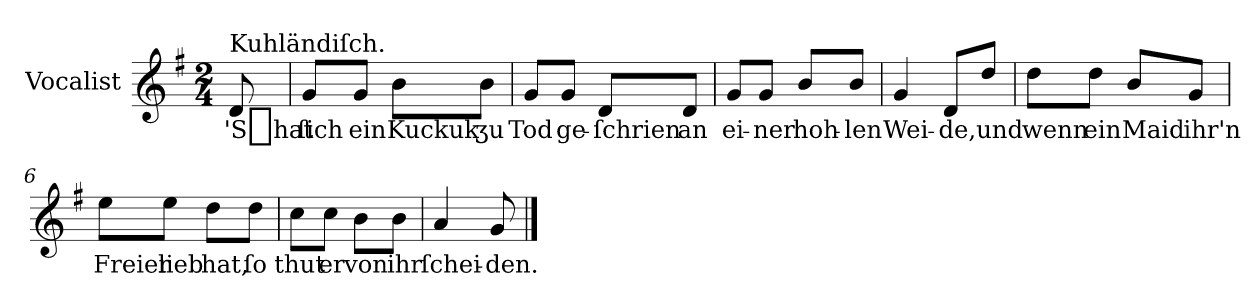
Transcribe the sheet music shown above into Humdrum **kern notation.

**kern	**text
*part1	*part1
*staff1	*staff1
*I"Vocalist	*
*k[f#]	*
*G:	*
*M2/4	*
=	=
!LO:TX:a:t=Kuhländiſch.	!
8d	'S_hat
=1	=1
8gL	ſich
8gJ	ein
8bL	Kuckuk
8bJ	ʒu
=2	=2
8gL	Tod
8gJ	ge-
8dL	-ſchrien
8dJ	an
=3	=3
8gL	ei-
8gJ	-ner
8b/L	hoh-
8b/J	-len
=4	=4
4g	Wei-
8dL	-de,
8ddJ	und
=5	=5
8ddL	wenn
8ddJ	ein
8bL	Maid
8gJ	ihr'n
=6	=6
8eeL	Freier
8eeJ	lieb
8ddL	hat,
8ddJ	ſo
=7	=7
8ccL	thut
8ccJ	er
8bL	von
8bJ	ihr
=8	=8
4a	ſchei-
8g	-den.
==	==
*-	*-
